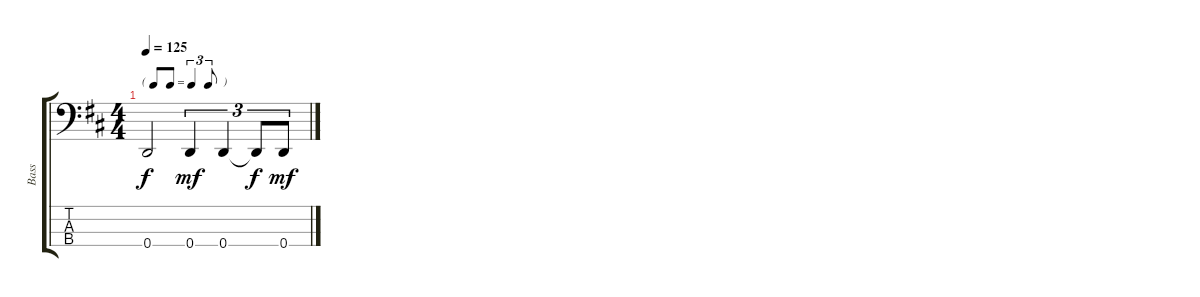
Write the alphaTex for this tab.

\track ("Bass" "Bass") {instrument fretlessbass}
\staff {score tabs}
\tuning (G2 D2 A1 D1) {hide}
\ts (4 4)
\tf triplet8th
\tempo 125
\clef f4
\ks d
0.4.2{dy f} 0.4.4{tu (3 2) dy mf} 0.4.4{tu (3 2)} 0.4{t}.8{tu (3 2) dy f} 0.4.8{tu (3 2) dy mf}
